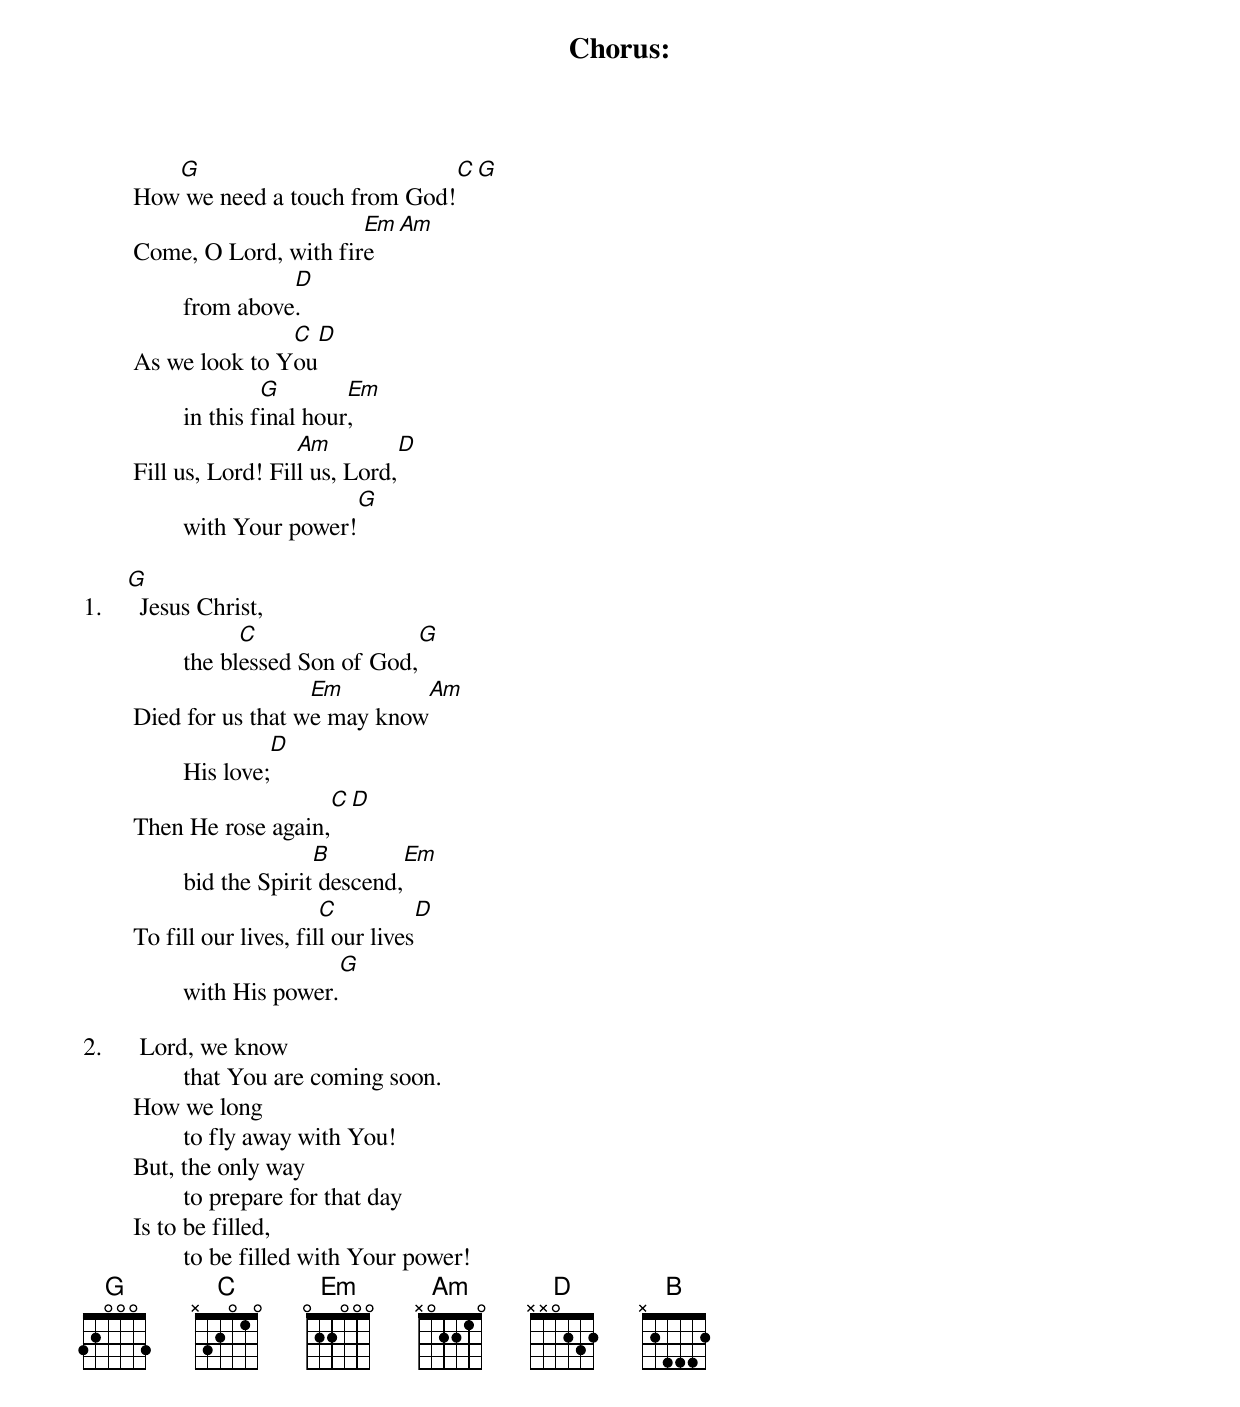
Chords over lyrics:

Chorus:
	   G                           C                      G
	How we need a touch from God!
	                      Em               Am
	Come, O Lord, with fire
	                  D
		from above.
	               C              D
	As we look to You
	                 G        Em
		in this final hour,
	                  Am                      D
	Fill us, Lord! Fill us, Lord,
	                          G
		with Your power!

      G
1.	Jesus Christ,
	              C                          G
		the blessed Son of God,
	                  Em        Am
	Died for us that we may know
		         D
		His love;
	                    C         D
	Then He rose again,
	                      B              Em
		bid the Spirit descend,
	                      C                        D
	To fill our lives, fill our lives
	                       G
		with His power.

2.	Lord, we know
		that You are coming soon.
	How we long
		to fly away with You!
	But, the only way
		to prepare for that day
	Is to be filled,
		to be filled with Your power!
